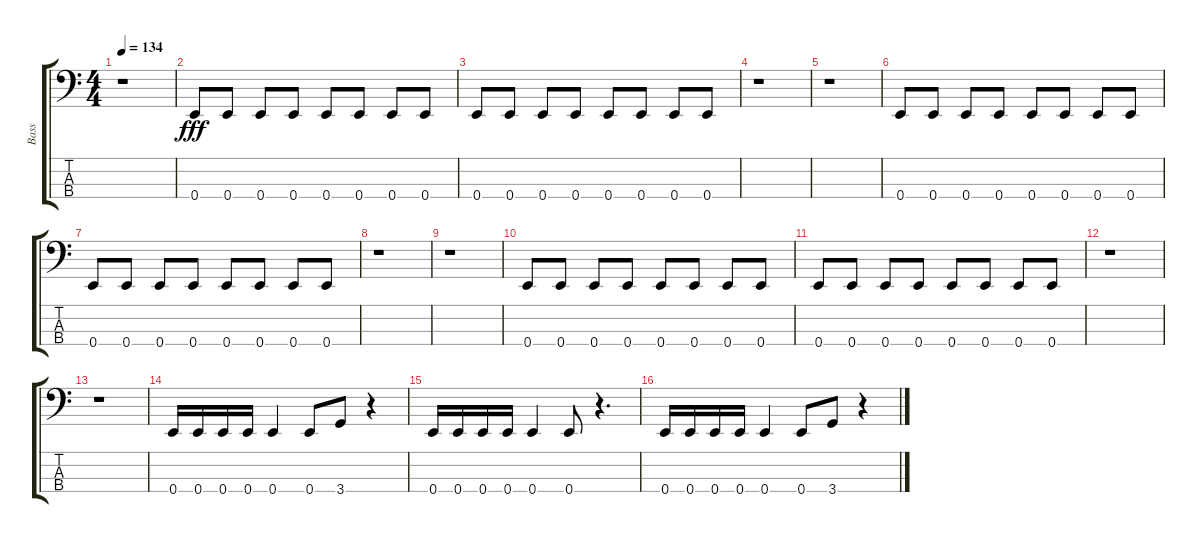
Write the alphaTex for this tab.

\track ("Bass" "Bass") {instrument electricbassfinger}
\staff {score tabs}
\tuning (G2 D2 A1 E1) {hide}
\ts (4 4)
\tempo 134
\clef f4
\ks c
r.1{dy fff} |
0.4.8 0.4.8 0.4.8 0.4.8 0.4.8 0.4.8 0.4.8 0.4.8 |
0.4.8 0.4.8 0.4.8 0.4.8 0.4.8 0.4.8 0.4.8 0.4.8 |
r.1 |
r.1 |
0.4.8 0.4.8 0.4.8 0.4.8 0.4.8 0.4.8 0.4.8 0.4.8 |
0.4.8 0.4.8 0.4.8 0.4.8 0.4.8 0.4.8 0.4.8 0.4.8 |
r.1 |
r.1 |
0.4.8 0.4.8 0.4.8 0.4.8 0.4.8 0.4.8 0.4.8 0.4.8 |
0.4.8 0.4.8 0.4.8 0.4.8 0.4.8 0.4.8 0.4.8 0.4.8 |
r.1 |
r.1 |
0.4.16 0.4.16 0.4.16 0.4.16 0.4.4 0.4.8 3.4.8 r.4 |
0.4.16 0.4.16 0.4.16 0.4.16 0.4.4 0.4.8 r.4{d} |
0.4.16 0.4.16 0.4.16 0.4.16 0.4.4 0.4.8 3.4.8 r.4
